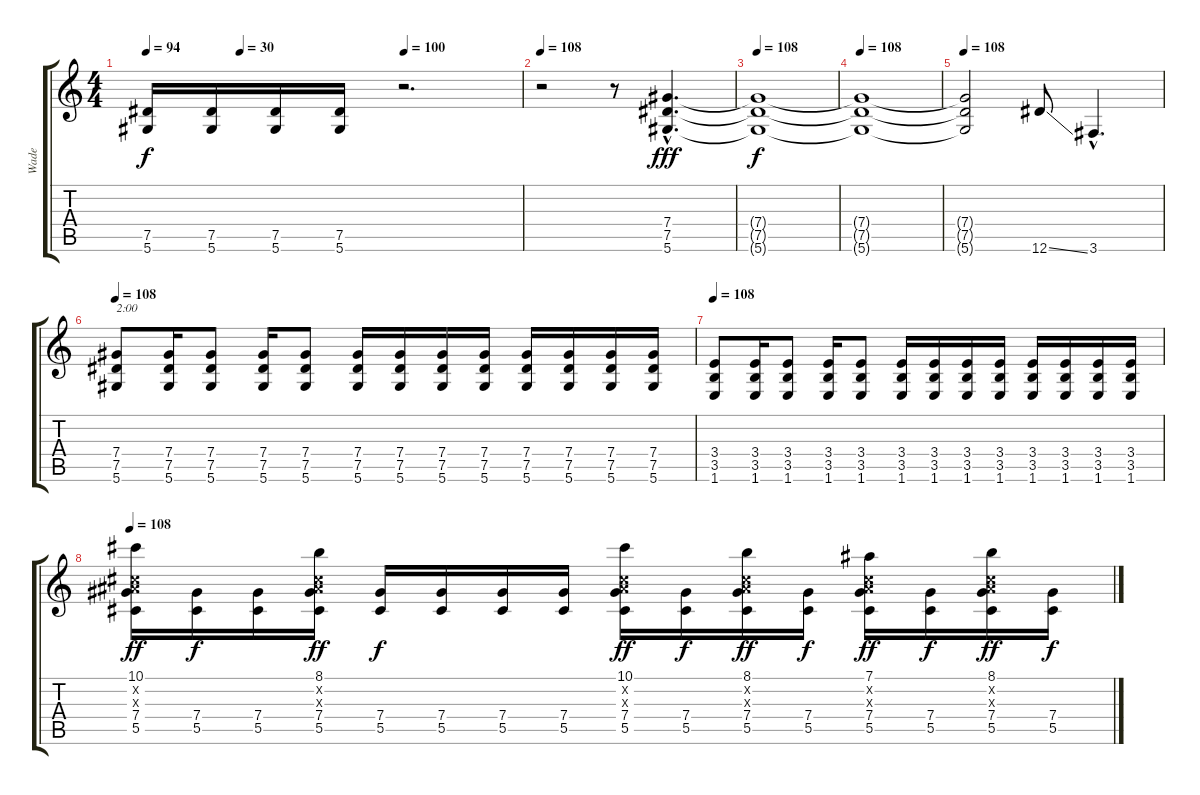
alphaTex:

\track ("Wade" "Wade") {instrument overdrivenguitar}
\staff {score tabs}
\tuning (Eb4 Bb3 Gb3 Db3 Ab2 Eb2) {hide}
\ts (4 4)
\tempo 94
\tempo (30 0.25)
\tempo (100 0.6875)
\clef g2
\ks c
(7.5 5.6).16{dy f} (7.5 5.6).16 (7.5 5.6).16 (7.5 5.6).16 r.2{d} |
\tempo 100
\tempo 108
r.2 r.8 (7.4{hac} 7.5{hac} 5.6{hac}).4{d dy fff} |
\tempo 100
\tempo 108
(7.4{t} 7.5{t} 5.6{t}).1{dy f} |
\tempo 100
\tempo 108
(7.4{t} 7.5{t} 5.6{t}).1 |
\tempo 100
\tempo 108
(7.4{t} 7.5{t} 5.6{t}).2 12.6{ss}.8 3.6{hac}.4{d} |
\tempo 108
(7.4 7.5 5.6).8{txt "2:00"} (7.4 7.5 5.6).16 (7.4 7.5 5.6).8 (7.4 7.5 5.6).16 (7.4 7.5 5.6).8 (7.4 7.5 5.6).16 (7.4 7.5 5.6).16 (7.4 7.5 5.6).16 (7.4 7.5 5.6).16 (7.4 7.5 5.6).16 (7.4 7.5 5.6).16 (7.4 7.5 5.6).16 (7.4 7.5 5.6).16 |
\tempo 108
(3.4 3.5 1.6).8 (3.4 3.5 1.6).16 (3.4 3.5 1.6).8 (3.4 3.5 1.6).16 (3.4 3.5 1.6).8 (3.4 3.5 1.6).16 (3.4 3.5 1.6).16 (3.4 3.5 1.6).16 (3.4 3.5 1.6).16 (3.4 3.5 1.6).16 (3.4 3.5 1.6).16 (3.4 3.5 1.6).16 (3.4 3.5 1.6).16 |
\tempo 108
(10.1 0.2{x} 7.3{x} 7.4 5.5).16{dy ff balance 8} (7.4 5.5).16{dy f} (7.4 5.5).16 (8.1 0.2{x} 7.3{x} 7.4 5.5).16{dy ff} (7.4 5.5).16{dy f} (7.4 5.5).16 (7.4 5.5).16 (7.4 5.5).16 (10.1 0.2{x} 7.3{x} 7.4 5.5).16{dy ff} (7.4 5.5).16{dy f} (8.1 0.2{x} 7.3{x} 7.4 5.5).16{dy ff} (7.4 5.5).16{dy f} (7.1 0.2{x} 7.3{x} 7.4 5.5).16{dy ff} (7.4 5.5).16{dy f} (8.1 0.2{x} 7.3{x} 7.4 5.5).16{dy ff} (7.4 5.5).16{dy f}
